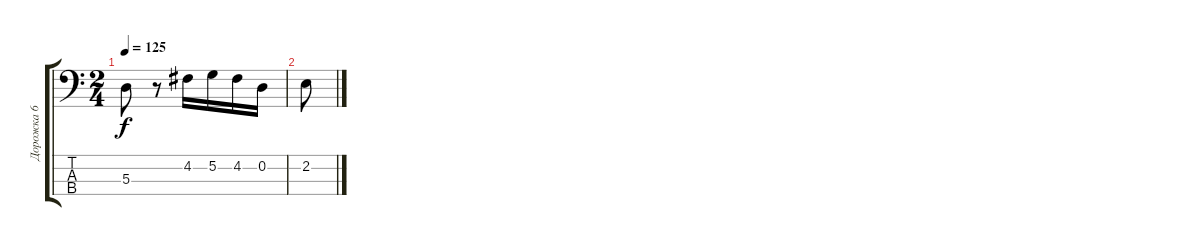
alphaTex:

\track ("Дорожка 6" "Дорожка 6") {instrument electricbassfinger}
\staff {score tabs}
\tuning (G2 D2 A1 E1) {hide}
\ts (2 4)
\tempo 125
\clef f4
\ks c
5.3.8{dy f} r.8 4.2.16 5.2.16 4.2.16 0.2.16 |
2.2.8
